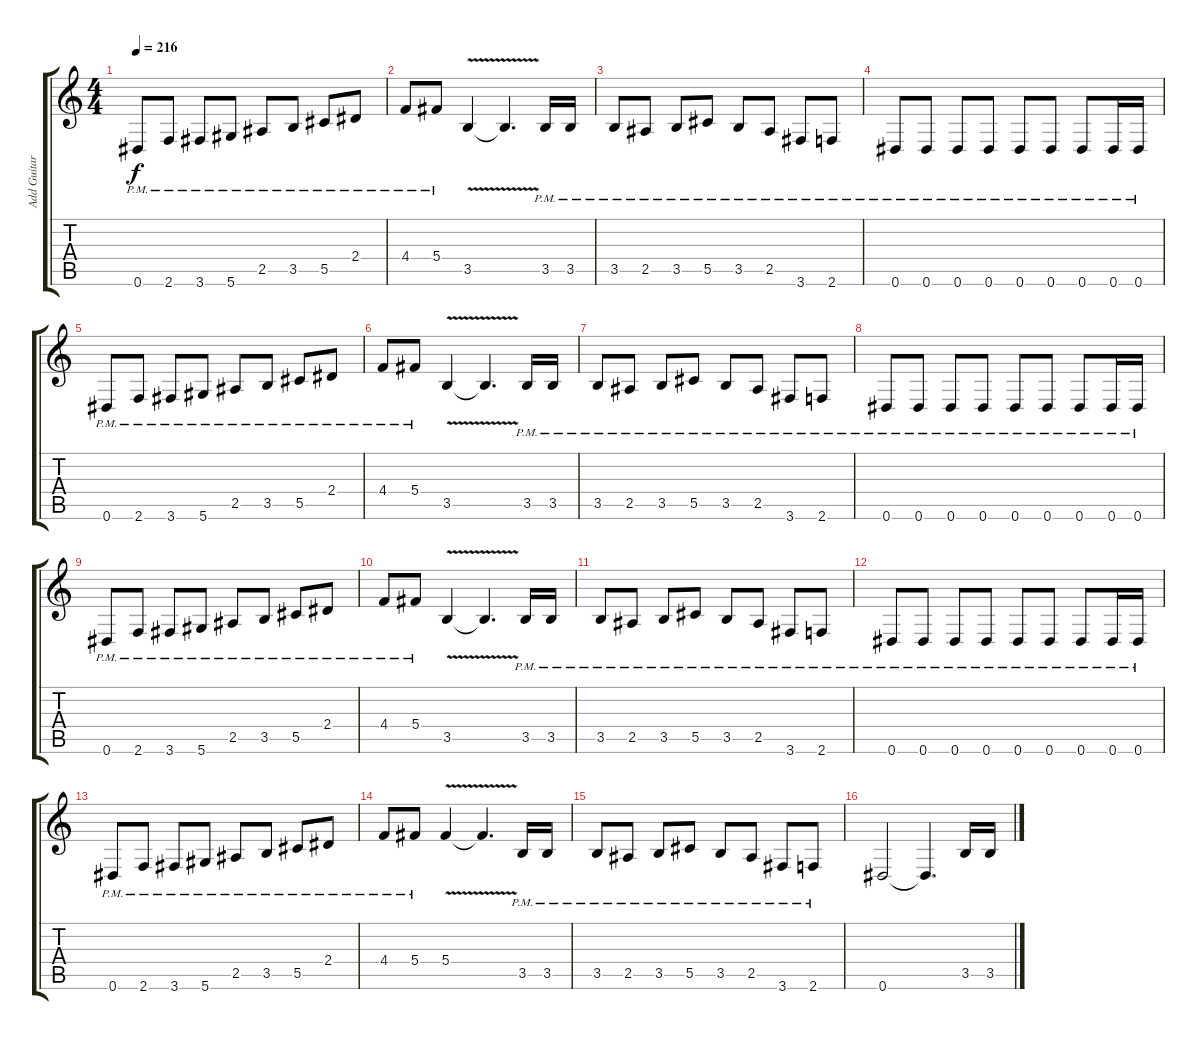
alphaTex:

\track ("Add Guitar" "Add Guitar") {instrument overdrivenguitar}
\staff {score tabs}
\tuning (Eb4 Bb3 Gb3 Db3 Ab2 Eb2) {hide}
\ts (4 4)
\tempo 216
\clef g2
\ks c
0.6{pm}.8{dy f} 2.6{pm}.8 3.6{pm}.8 5.6{pm}.8 2.5{pm}.8 3.5{pm}.8 5.5{pm}.8 2.4{pm}.8 |
4.4{pm}.8 5.4{pm}.8 3.5{v}.4 3.5{t}.4{d} 3.5{pm}.16 3.5{pm}.16 |
3.5{pm}.8 2.5{pm}.8 3.5{pm}.8 5.5{pm}.8 3.5{pm}.8 2.5{pm}.8 3.6{pm}.8 2.6{pm}.8 |
0.6{pm}.8 0.6{pm}.8 0.6{pm}.8 0.6{pm}.8 0.6{pm}.8 0.6{pm}.8 0.6{pm}.8 0.6{pm}.16 0.6{pm}.16 |
0.6{pm}.8 2.6{pm}.8 3.6{pm}.8 5.6{pm}.8 2.5{pm}.8 3.5{pm}.8 5.5{pm}.8 2.4{pm}.8 |
4.4{pm}.8 5.4{pm}.8 3.5{v}.4 3.5{t}.4{d} 3.5{pm}.16 3.5{pm}.16 |
3.5{pm}.8 2.5{pm}.8 3.5{pm}.8 5.5{pm}.8 3.5{pm}.8 2.5{pm}.8 3.6{pm}.8 2.6{pm}.8 |
0.6{pm}.8 0.6{pm}.8 0.6{pm}.8 0.6{pm}.8 0.6{pm}.8 0.6{pm}.8 0.6{pm}.8 0.6{pm}.16 0.6{pm}.16 |
0.6{pm}.8 2.6{pm}.8 3.6{pm}.8 5.6{pm}.8 2.5{pm}.8 3.5{pm}.8 5.5{pm}.8 2.4{pm}.8 |
4.4{pm}.8 5.4{pm}.8 3.5{v}.4 3.5{t}.4{d} 3.5{pm}.16 3.5{pm}.16 |
3.5{pm}.8 2.5{pm}.8 3.5{pm}.8 5.5{pm}.8 3.5{pm}.8 2.5{pm}.8 3.6{pm}.8 2.6{pm}.8 |
0.6{pm}.8 0.6{pm}.8 0.6{pm}.8 0.6{pm}.8 0.6{pm}.8 0.6{pm}.8 0.6{pm}.8 0.6{pm}.16 0.6{pm}.16 |
0.6{pm}.8 2.6{pm}.8 3.6{pm}.8 5.6{pm}.8 2.5{pm}.8 3.5{pm}.8 5.5{pm}.8 2.4{pm}.8 |
4.4{pm}.8 5.4{pm}.8 5.4{v}.4 5.4{t}.4{d} 3.5{pm}.16 3.5{pm}.16 |
3.5{pm}.8 2.5{pm}.8 3.5{pm}.8 5.5{pm}.8 3.5{pm}.8 2.5{pm}.8 3.6{pm}.8 2.6{pm}.8 |
0.6.2 0.6{t}.4{d} 3.5.16 3.5.16
